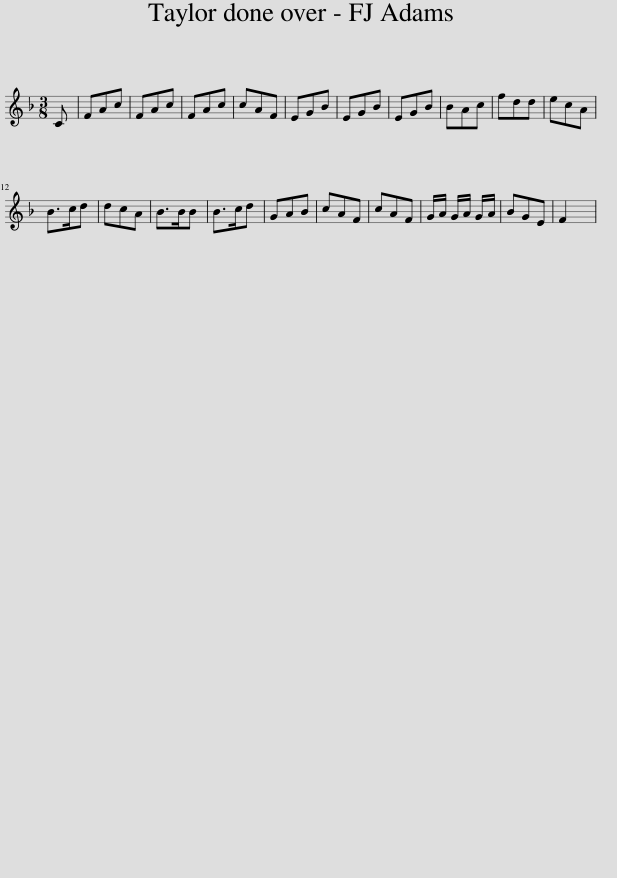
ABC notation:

X:1
L:1/8
M:3/8
I:linebreak $
K:F
V:1 treble
V:1
 C | FAc | FAc | FAc | cAF | %5
 EGB | EGB | EGB | BAc | fdd | %10
 ecA |$ B>cd | dcA | B>BB | B>cd | %15
 GAB | cAF | cAF | G/A/ G/A/ G/A/ | BGE | %20
 F2 x | %21
